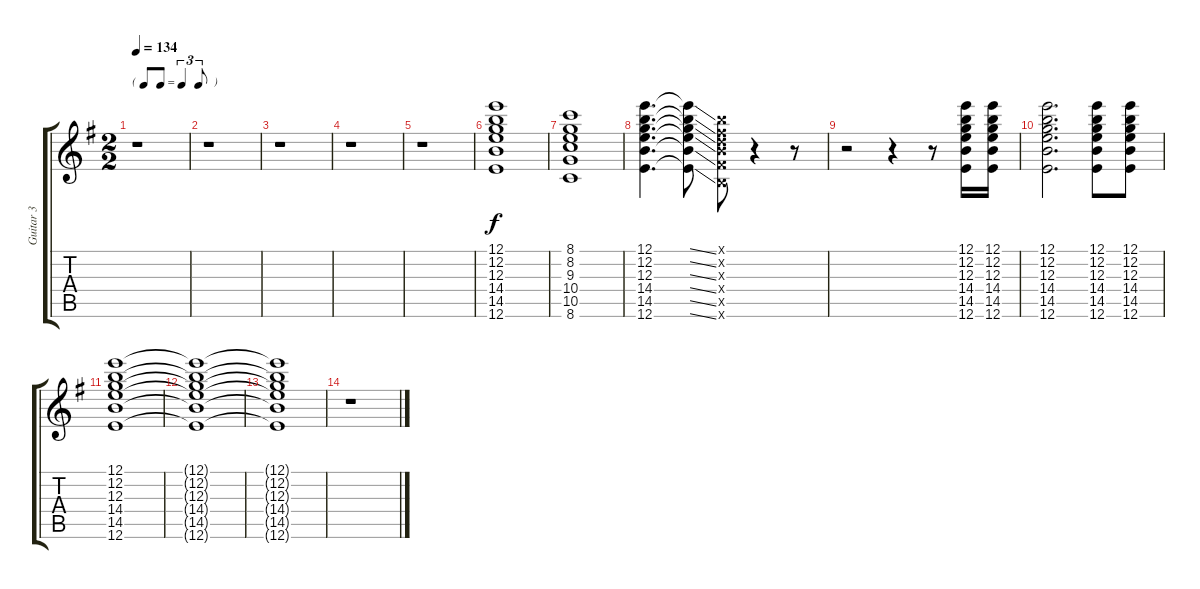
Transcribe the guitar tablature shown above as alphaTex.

\track ("Guitar 3" "Guitar 3") {instrument distortionguitar}
\staff {score tabs}
\tuning (E4 B3 G3 D3 A2 E2) {hide}
\ts (2 2)
\tf triplet8th
\tempo 134
\clef g2
\ks g
r.1{dy f} |
r.1 |
r.1 |
r.1 |
r.1 |
(12.1 12.2 12.3 14.4 14.5 12.6).1 |
(8.1 8.2 9.3 10.4 10.5 8.6).1 |
(12.1 12.2 12.3 14.4 14.5 12.6).4{d} (12.1{ss t} 12.2{ss t} 12.3{ss t} 14.4{ss t} 14.5{ss t} 12.6{ss t}).8 (7.1{x} 7.2{x} 7.3{x} 9.4{x} 9.5{x} 7.6{x}).8 r.4 r.8 |
r.2 r.4 r.8 (12.1 12.2 12.3 14.4 14.5 12.6).16 (12.1 12.2 12.3 14.4 14.5 12.6).16 |
(12.1 12.2 12.3 14.4 14.5 12.6).2{d} (12.1 12.2 12.3 14.4 14.5 12.6).8 (12.1 12.2 12.3 14.4 14.5 12.6).8 |
(12.1 12.2 12.3 14.4 14.5 12.6).1 |
(12.1{t} 12.2{t} 12.3{t} 14.4{t} 14.5{t} 12.6{t}).1{volume 0} |
(12.1{t} 12.2{t} 12.3{t} 14.4{t} 14.5{t} 12.6{t}).1 |
r.1
